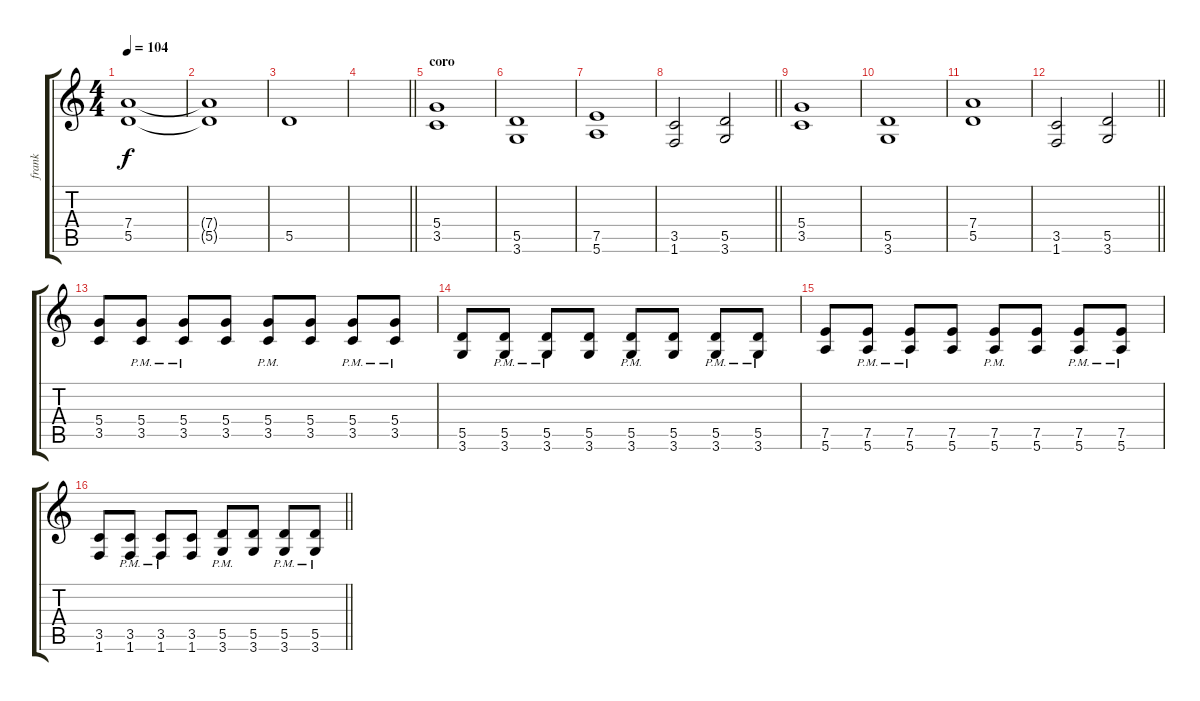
\track ("frank" "frank") {instrument overdrivenguitar}
\staff {score tabs}
\tuning (E4 B3 G3 D3 A2 E2) {hide}
\ts (4 4)
\tempo 104
\clef g2
\ks c
(7.4 5.5).1{dy f} |
(7.4{t} 5.5{t}).1 |
5.5.1 |
\barLineRight lightlight
|
\section ("" "coro")
(5.4 3.5).1 |
(5.5 3.6).1 |
(7.5 5.6).1 |
\barLineRight lightlight
(3.5 1.6).2 (5.5 3.6).2 |
(5.4 3.5).1 |
(5.5 3.6).1 |
(7.4 5.5).1 |
\barLineRight lightlight
(3.5 1.6).2 (5.5 3.6).2 |
(5.4 3.5).8 (5.4{pm} 3.5{pm}).8 (5.4{pm} 3.5{pm}).8 (5.4 3.5).8 (5.4{pm} 3.5{pm}).8 (5.4 3.5).8 (5.4{pm} 3.5{pm}).8 (5.4{pm} 3.5{pm}).8 |
(5.5 3.6).8 (5.5{pm} 3.6{pm}).8 (5.5{pm} 3.6{pm}).8 (5.5 3.6).8 (5.5{pm} 3.6{pm}).8 (5.5 3.6).8 (5.5{pm} 3.6{pm}).8 (5.5{pm} 3.6{pm}).8 |
(7.5 5.6).8 (7.5{pm} 5.6{pm}).8 (7.5{pm} 5.6{pm}).8 (7.5 5.6).8 (7.5{pm} 5.6{pm}).8 (7.5 5.6).8 (7.5{pm} 5.6{pm}).8 (7.5{pm} 5.6{pm}).8 |
\barLineRight lightlight
(3.5 1.6).8 (3.5{pm} 1.6{pm}).8 (3.5{pm} 1.6{pm}).8 (3.5 1.6).8 (5.5{pm} 3.6{pm}).8 (5.5 3.6).8 (5.5{pm} 3.6{pm}).8 (5.5{pm} 3.6{pm}).8
